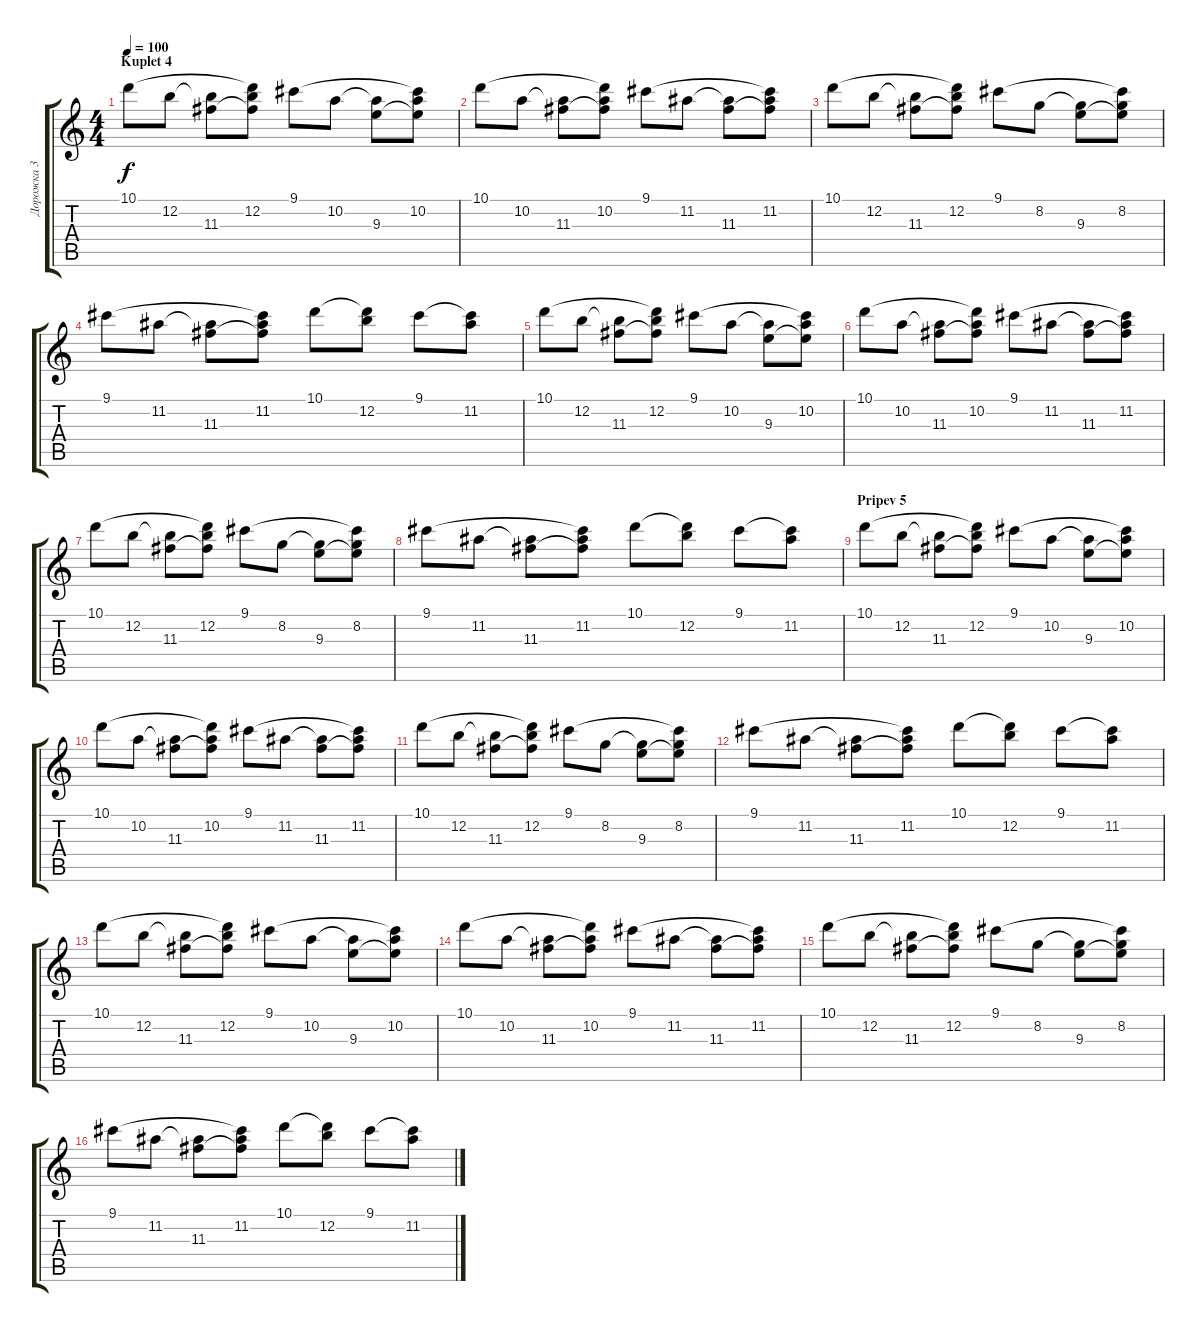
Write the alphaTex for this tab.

\track ("Дорожка 3" "Дорожка 3") {instrument acousticguitarsteel}
\staff {score tabs}
\tuning (E4 B3 G3 D3 A2 E2) {hide}
\ts (4 4)
\section ("" "Kuplet 4")
\tempo 100
\clef g2
\ks c
10.1.8{dy f} 12.2.8 (12.2{t} 11.3).8 (10.1{t} 12.2 11.3{t}).8 9.1.8 10.2.8 (10.2{t} 9.3).8 (9.1{t} 10.2 9.3{t}).8 |
10.1.8 10.2.8 (10.2{t} 11.3).8 (10.1{t} 10.2 11.3{t}).8 9.1.8 11.2.8 (11.2{t} 11.3).8 (9.1{t} 11.2 11.3{t}).8 |
10.1.8 12.2.8 (12.2{t} 11.3).8 (10.1{t} 12.2 11.3{t}).8 9.1.8 8.2.8 (8.2{t} 9.3).8 (9.1{t} 8.2 9.3{t}).8 |
9.1.8 11.2.8 (11.2{t} 11.3).8 (9.1{t} 11.2 11.3{t}).8 10.1.8 (10.1{t} 12.2).8 9.1.8 (9.1{t} 11.2).8 |
10.1.8 12.2.8 (12.2{t} 11.3).8 (10.1{t} 12.2 11.3{t}).8 9.1.8 10.2.8 (10.2{t} 9.3).8 (9.1{t} 10.2 9.3{t}).8 |
10.1.8 10.2.8 (10.2{t} 11.3).8 (10.1{t} 10.2 11.3{t}).8 9.1.8 11.2.8 (11.2{t} 11.3).8 (9.1{t} 11.2 11.3{t}).8 |
10.1.8 12.2.8 (12.2{t} 11.3).8 (10.1{t} 12.2 11.3{t}).8 9.1.8 8.2.8 (8.2{t} 9.3).8 (9.1{t} 8.2 9.3{t}).8 |
9.1.8 11.2.8 (11.2{t} 11.3).8 (9.1{t} 11.2 11.3{t}).8 10.1.8 (10.1{t} 12.2).8 9.1.8 (9.1{t} 11.2).8 |
\section ("" "Pripev 5")
10.1.8 12.2.8 (12.2{t} 11.3).8 (10.1{t} 12.2 11.3{t}).8 9.1.8 10.2.8 (10.2{t} 9.3).8 (9.1{t} 10.2 9.3{t}).8 |
10.1.8 10.2.8 (10.2{t} 11.3).8 (10.1{t} 10.2 11.3{t}).8 9.1.8 11.2.8 (11.2{t} 11.3).8 (9.1{t} 11.2 11.3{t}).8 |
10.1.8 12.2.8 (12.2{t} 11.3).8 (10.1{t} 12.2 11.3{t}).8 9.1.8 8.2.8 (8.2{t} 9.3).8 (9.1{t} 8.2 9.3{t}).8 |
9.1.8 11.2.8 (11.2{t} 11.3).8 (9.1{t} 11.2 11.3{t}).8 10.1.8 (10.1{t} 12.2).8 9.1.8 (9.1{t} 11.2).8 |
10.1.8 12.2.8 (12.2{t} 11.3).8 (10.1{t} 12.2 11.3{t}).8 9.1.8 10.2.8 (10.2{t} 9.3).8 (9.1{t} 10.2 9.3{t}).8 |
10.1.8 10.2.8 (10.2{t} 11.3).8 (10.1{t} 10.2 11.3{t}).8 9.1.8 11.2.8 (11.2{t} 11.3).8 (9.1{t} 11.2 11.3{t}).8 |
10.1.8 12.2.8 (12.2{t} 11.3).8 (10.1{t} 12.2 11.3{t}).8 9.1.8 8.2.8 (8.2{t} 9.3).8 (9.1{t} 8.2 9.3{t}).8 |
9.1.8 11.2.8 (11.2{t} 11.3).8 (9.1{t} 11.2 11.3{t}).8 10.1.8 (10.1{t} 12.2).8 9.1.8 (9.1{t} 11.2).8
